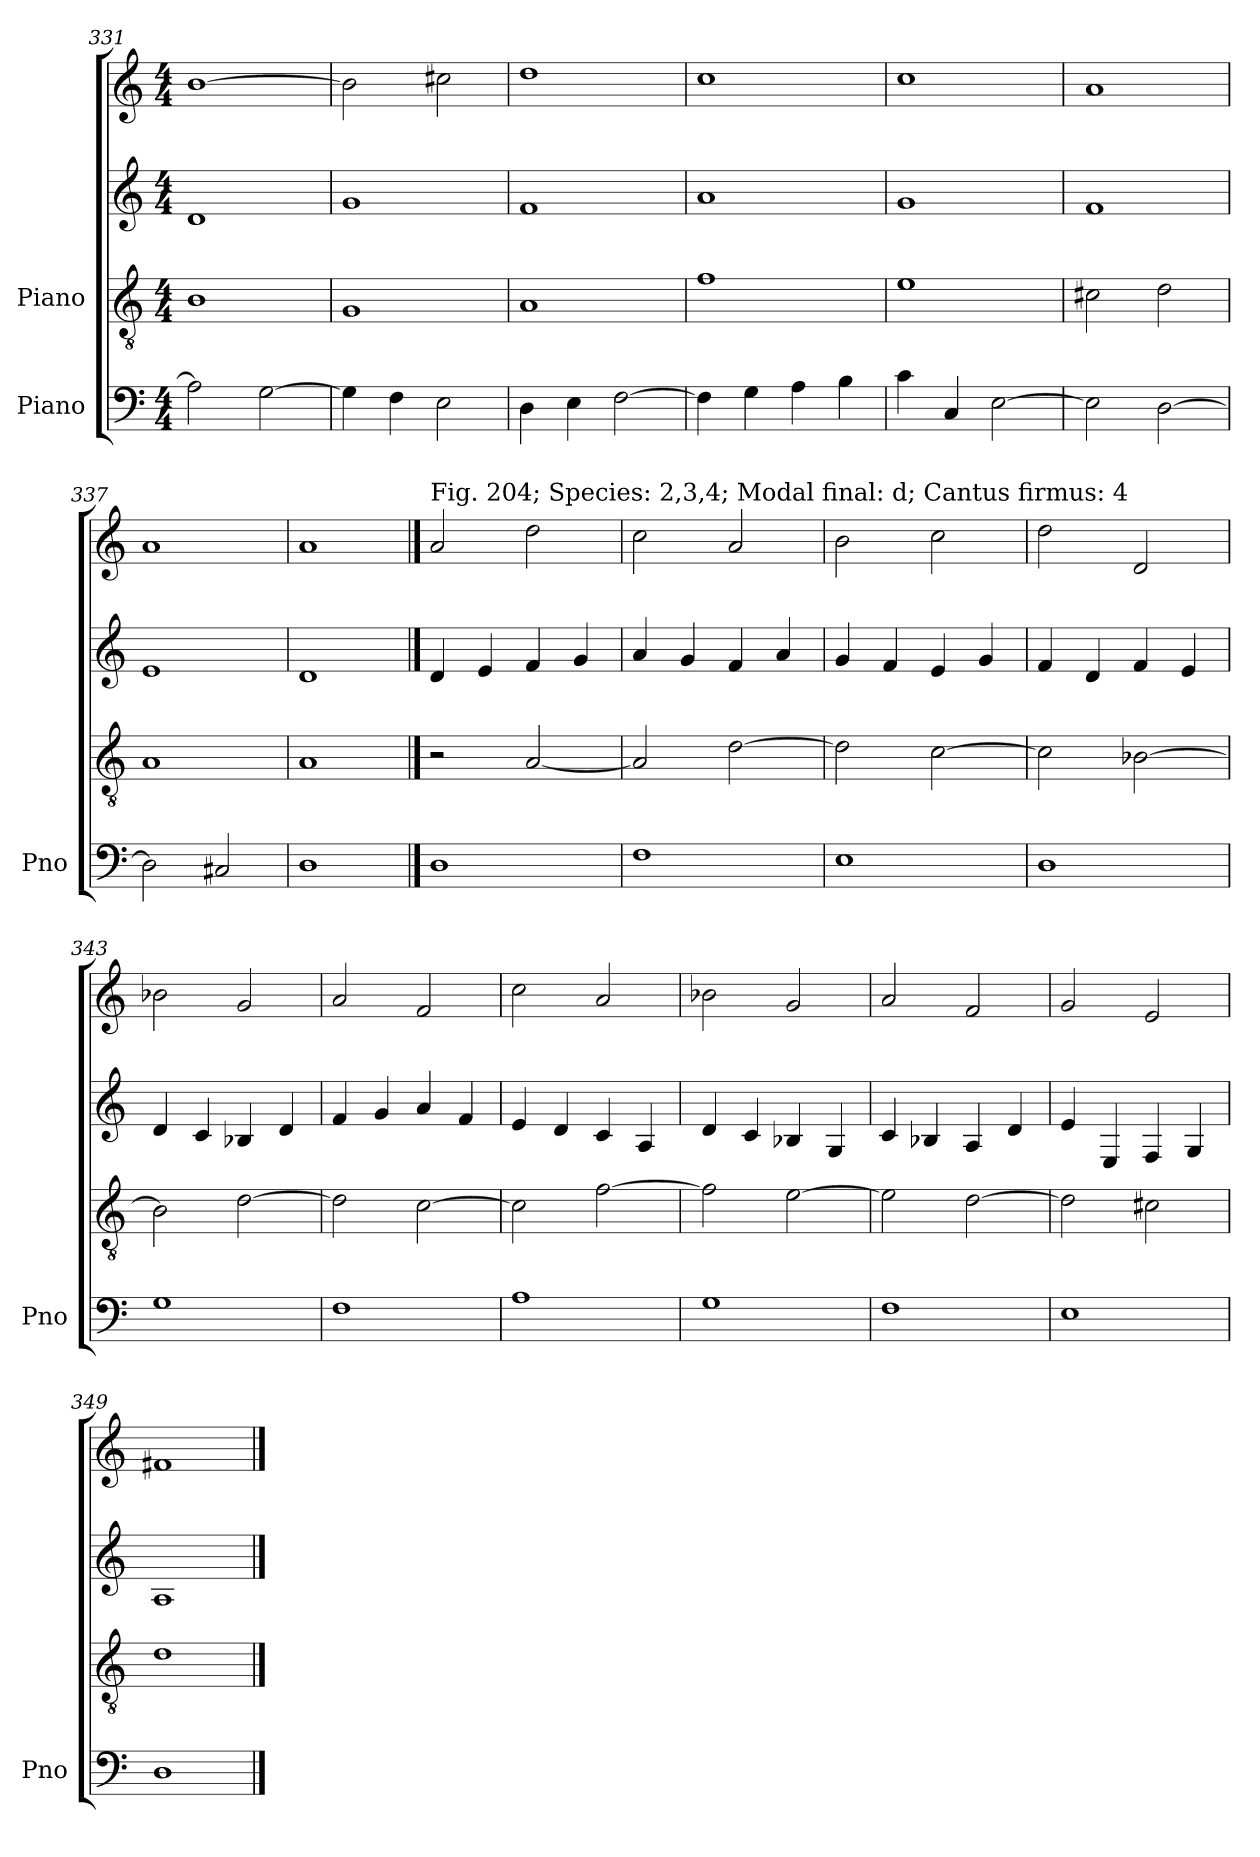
**kern	**kern	**kern	**kern
*part4	*part3	*part2	*part1
*staff4	*staff3	*staff2	*staff1
*I"Piano	*I"Piano	*	*
*I'Pno	*	*	*
*clefF4	*clefGv2	*clefG2	*clefG2
*k[]	*k[]	*k[]	*k[]
*M4/4	*M4/4	*M4/4	*M4/4
=331	=331	=331	=331
2A\]	1B	1d	[1b
[2G\	.	.	.
=332	=332	=332	=332
4G\]	1G	1g	2b\]
4F\	.	.	.
2E\	.	.	2cc#X\
=333	=333	=333	=333
4D\	1A	1f	1dd
4E\	.	.	.
[2F\	.	.	.
=334	=334	=334	=334
4F\]	1f	1a	1cc
4G\	.	.	.
4A\	.	.	.
4B\	.	.	.
=335	=335	=335	=335
4c\	1e	1g	1cc
4C/	.	.	.
[2E\	.	.	.
=336	=336	=336	=336
2E\]	2c#X\	1f	1a
[2D\	2d\	.	.
=337	=337	=337	=337
2D\]	1A	1e	1a
2C#X/	.	.	.
=338	=338	=338	=338
1D	1A	1d	1a
!!LO:LB:g=z
==339	==339	==339	==339
!	!	!	!LO:TX:a:t=Fig. 204; Species&colon; 2,3,4; Modal final&colon; d; Cantus firmus&colon; 4
1D	2r	4d/	2a/
.	.	4e/	.
.	[2A/	4f/	2dd\
.	.	4g/	.
=340	=340	=340	=340
1F	2A/]	4a/	2cc\
.	.	4g/	.
.	[2d\	4f/	2a/
.	.	4a/	.
=341	=341	=341	=341
1E	2d\]	4g/	2b\
.	.	4f/	.
.	[2c\	4e/	2cc\
.	.	4g/	.
=342	=342	=342	=342
1D	2c\]	4f/	2dd\
.	.	4d/	.
.	[2B-X\	4f/	2d/
.	.	4e/	.
=343	=343	=343	=343
1G	2B-\]	4d/	2b-X\
.	.	4c/	.
.	[2d\	4B-X/	2g/
.	.	4d/	.
!!LO:LB:g=z
=344	=344	=344	=344
1F	2d\]	4f/	2a/
.	.	4g/	.
.	[2c\	4a/	2f/
.	.	4f/	.
=345	=345	=345	=345
1A	2c\]	4e/	2cc\
.	.	4d/	.
.	[2f\	4c/	2a/
.	.	4A/	.
=346	=346	=346	=346
1G	2f\]	4d/	2b-X\
.	.	4c/	.
.	[2e\	4B-X/	2g/
.	.	4G/	.
=347	=347	=347	=347
1F	2e\]	4c/	2a/
.	.	4B-X/	.
.	[2d\	4A/	2f/
.	.	4d/	.
=348	=348	=348	=348
1E	2d\]	4e/	2g/
.	.	4E/	.
.	2c#X\	4F/	2e/
.	.	4G/	.
=349	=349	=349	=349
1D	1d	1A	1f#X
==	==	==	==
*-	*-	*-	*-
